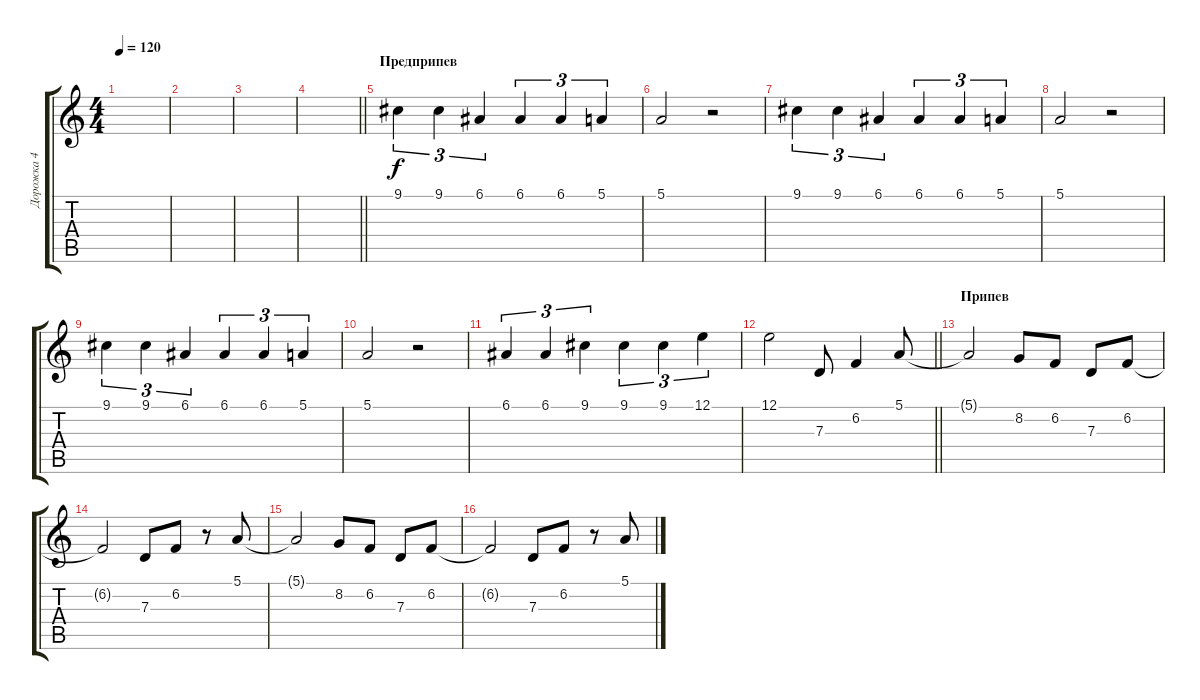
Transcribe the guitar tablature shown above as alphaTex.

\track ("Дорожка 4" "Дорожка 4") {instrument tenorsax}
\staff {score tabs}
\tuning (E4 B3 G3 D3 A2 E2) {hide}
\ts (4 4)
\tempo 120
\clef g2
\ks c
|
|
|
\barLineRight lightlight
|
\section ("" "Предприпев")
9.1.4{tu (3 2)} 9.1.4{tu (3 2)} 6.1.4{tu (3 2)} 6.1.4{tu (3 2)} 6.1.4{tu (3 2)} 5.1.4{tu (3 2)} |
5.1.2 r.2 |
9.1.4{tu (3 2)} 9.1.4{tu (3 2)} 6.1.4{tu (3 2)} 6.1.4{tu (3 2)} 6.1.4{tu (3 2)} 5.1.4{tu (3 2)} |
5.1.2 r.2 |
9.1.4{tu (3 2)} 9.1.4{tu (3 2)} 6.1.4{tu (3 2)} 6.1.4{tu (3 2)} 6.1.4{tu (3 2)} 5.1.4{tu (3 2)} |
5.1.2 r.2 |
6.1.4{tu (3 2)} 6.1.4{tu (3 2)} 9.1.4{tu (3 2)} 9.1.4{tu (3 2)} 9.1.4{tu (3 2)} 12.1.4{tu (3 2)} |
\barLineRight lightlight
12.1.2 7.3.8 6.2.4 5.1.8 |
\section ("" "Припев")
5.1{t}.2 8.2.8 6.2.8 7.3.8 6.2.8 |
6.2{t}.2 7.3.8 6.2.8 r.8 5.1.8 |
5.1{t}.2 8.2.8 6.2.8 7.3.8 6.2.8 |
6.2{t}.2 7.3.8 6.2.8 r.8 5.1.8
